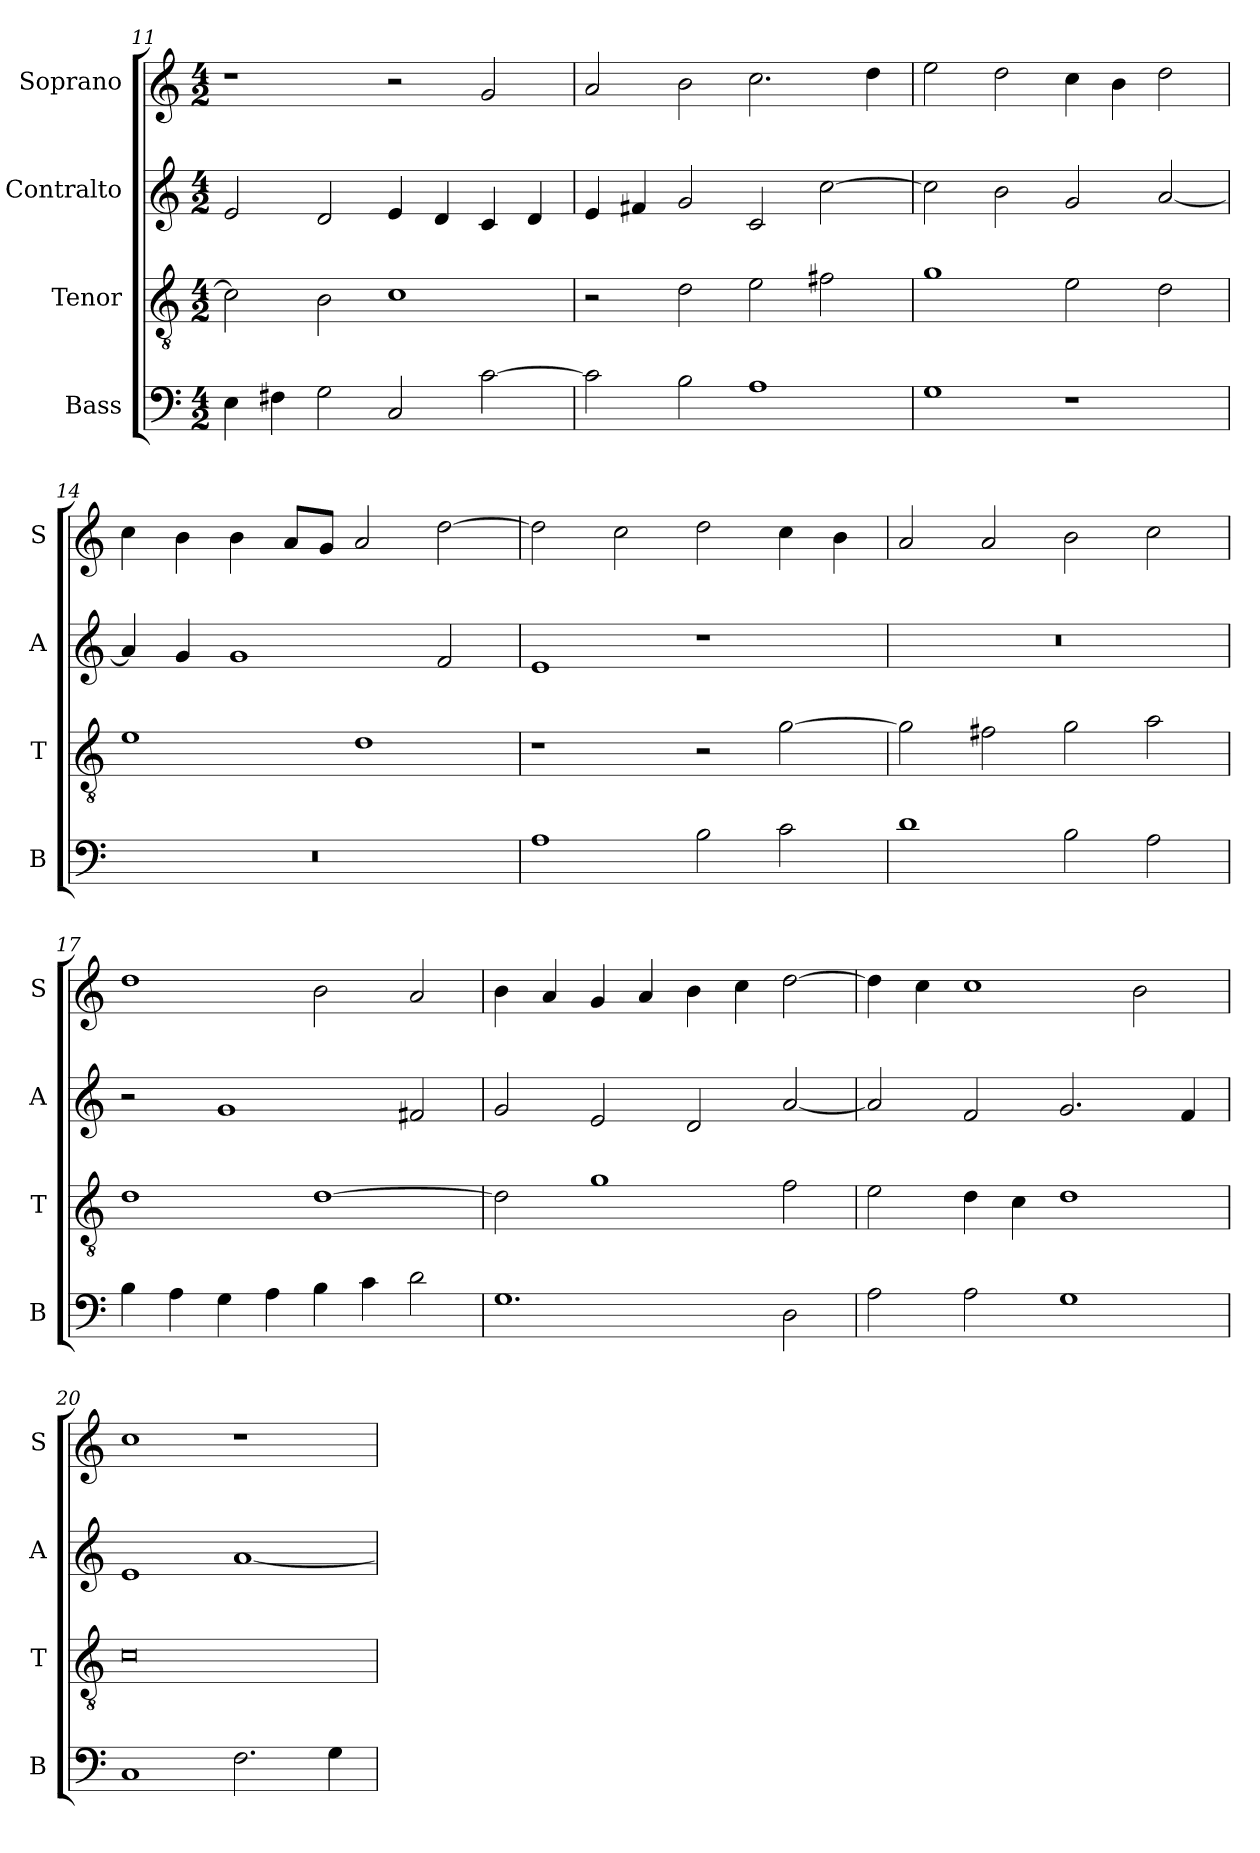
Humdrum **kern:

**kern	**kern	**kern	**kern
*part4	*part3	*part2	*part1
*staff4	*staff3	*staff2	*staff1
*I"Bass	*I"Tenor	*I"Contralto	*I"Soprano
*I'B	*I'T	*I'A	*I'S
*clefF4	*clefGv2	*clefG2	*clefG2
*k[]	*k[]	*k[]	*k[]
*G:mix	*G:mix	*G:mix	*G:mix
*M4/2	*M4/2	*M4/2	*M4/2
=11	=11	=11	=11
4E	2c]	2e	1r
4F#X	.	.	.
2G	2B	2d	.
2C	1c	4e	2r
.	.	4d	.
[2c	.	4c	2g
.	.	4d	.
=12	=12	=12	=12
2c]	2r	4e	2a
.	.	4f#X	.
2B	2d	2g	2b
1A	2e	2c	2.cc
.	2f#X	[2cc	.
.	.	.	4dd
=13	=13	=13	=13
1G	1g	2cc]	2ee
.	.	2b	2dd
1r	2e	2g	4cc
.	.	.	4b
.	2d	[2a	2dd
=14	=14	=14	=14
0r	1e	4a]	4cc
.	.	4g	4b
.	.	1g	4b
.	.	.	8a/L
.	.	.	8g/J
.	1d	.	2a
.	.	2f	[2dd
=15	=15	=15	=15
1A	1r	1e	2dd]
.	.	.	2cc
2B	2r	1r	2dd
2c	[2g	.	4cc
.	.	.	4b
=16	=16	=16	=16
1d	2g]	0r	2a
.	2f#X	.	2a
2B	2g	.	2b
2A	2a	.	2cc
=17	=17	=17	=17
4B	1d	2r	1dd
4A	.	.	.
4G	.	1g	.
4A	.	.	.
4B	[1d	.	2b
4c	.	.	.
2d	.	2f#X	2a
=18	=18	=18	=18
1.G	2d]	2g	4b
.	.	.	4a
.	1g	2e	4g
.	.	.	4a
.	.	2d	4b
.	.	.	4cc
2D	2f	[2a	[2dd
=19	=19	=19	=19
2A	2e	2a]	4dd]
.	.	.	4cc
2A	4d	2f	1cc
.	4c	.	.
1G	1d	2.g	.
.	.	.	2b
.	.	4f	.
=20	=20	=20	=20
1C	0c	1e	1cc
2.F	.	[1a	1r
4G	.	.	.
=	=	=	=
*-	*-	*-	*-
